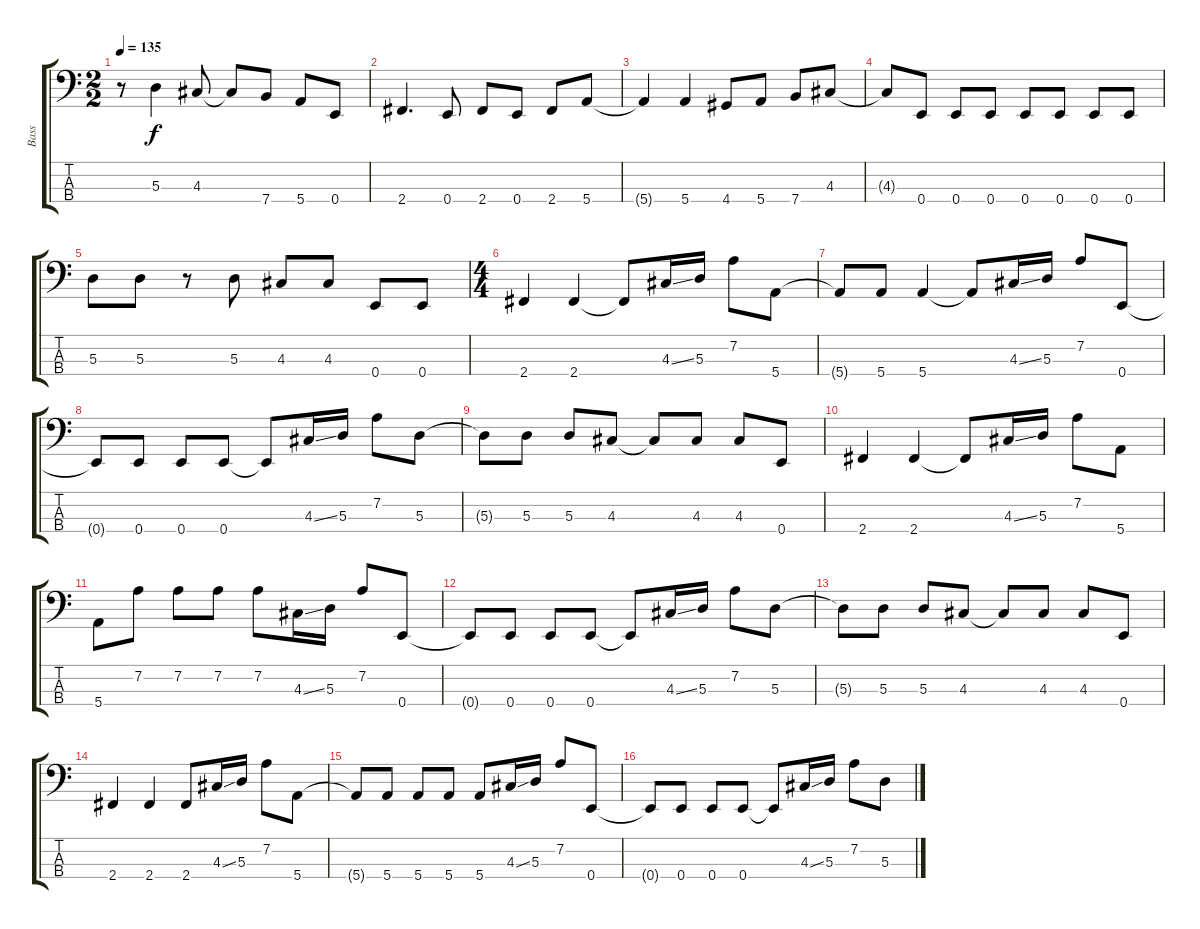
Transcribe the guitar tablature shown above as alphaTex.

\track ("Bass" "Bass") {instrument electricbasspick}
\staff {score tabs}
\tuning (G2 D2 A1 E1) {hide}
\ts (2 2)
\tempo 135
\clef f4
\ks c
r.8{dy f} 5.3.4 4.3.8 4.3{t}.8 7.4.8 5.4.8 0.4.8 |
2.4.4{d} 0.4.8 2.4.8 0.4.8 2.4.8 5.4.8 |
5.4{t}.4 5.4.4 4.4.8 5.4.8 7.4.8 4.3.8 |
4.3{t}.8 0.4.8 0.4.8 0.4.8 0.4.8 0.4.8 0.4.8 0.4.8 |
5.3.8 5.3.8 r.8 5.3.8 4.3.8 4.3.8 0.4.8 0.4.8 |
\ts (4 4)
2.4.4 2.4.4 2.4{t}.8 4.3{ss}.16 5.3.16 7.2.8 5.4.8 |
5.4{t}.8 5.4.8 5.4.4 5.4{t}.8 4.3{ss}.16 5.3.16 7.2.8 0.4.8 |
0.4{t}.8 0.4.8 0.4.8 0.4.8 0.4{t}.8 4.3{ss}.16 5.3.16 7.2.8 5.3.8 |
5.3{t}.8 5.3.8 5.3.8 4.3.8 4.3{t}.8 4.3.8 4.3.8 0.4.8 |
2.4.4 2.4.4 2.4{t}.8 4.3{ss}.16 5.3.16 7.2.8 5.4.8 |
5.4.8 7.2.8 7.2.8 7.2.8 7.2.8 4.3{ss}.16 5.3.16 7.2.8 0.4.8 |
0.4{t}.8 0.4.8 0.4.8 0.4.8 0.4{t}.8 4.3{ss}.16 5.3.16 7.2.8 5.3.8 |
5.3{t}.8 5.3.8 5.3.8 4.3.8 4.3{t}.8 4.3.8 4.3.8 0.4.8 |
2.4.4 2.4.4 2.4.8 4.3{ss}.16 5.3.16 7.2.8 5.4.8 |
5.4{t}.8 5.4.8 5.4.8 5.4.8 5.4.8 4.3{ss}.16 5.3.16 7.2.8 0.4.8 |
0.4{t}.8 0.4.8 0.4.8 0.4.8 0.4{t}.8 4.3{ss}.16 5.3.16 7.2.8 5.3.8
